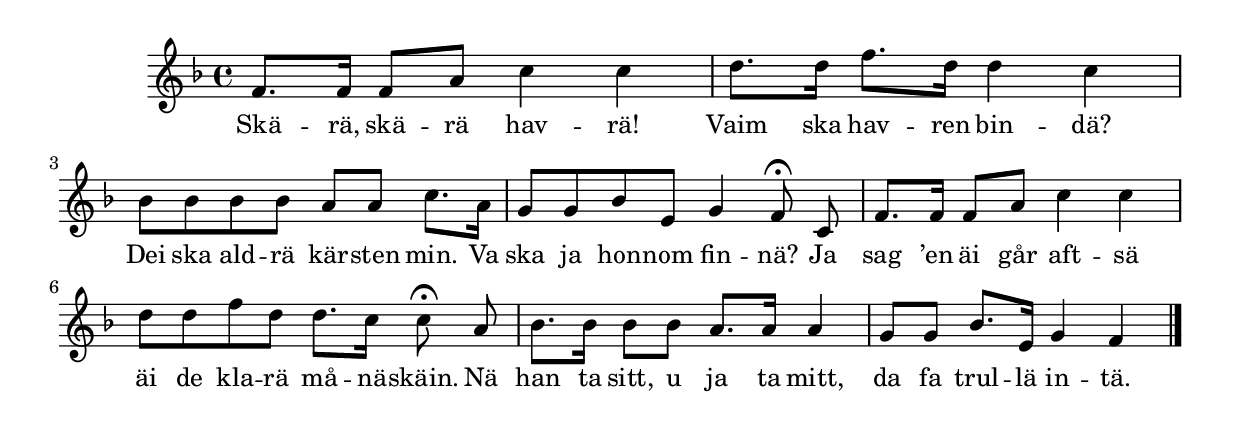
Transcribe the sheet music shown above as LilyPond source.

{
\time 4/4
\key f \major

 f'8. f'16 f'8 a' c''4 c''  | 
 d''8. d''16 f''8. d''16 d''4 c''  | \break
 bes'8 bes' bes' bes' a' a' c''8. a'16  | 
 g'8 g' bes' e' g'4 f'8-\fermata\noBeam c'  | 
 f'8. f'16 f'8 a' c''4 c''  | 
 d''8 d'' f'' d'' d''8. c''16 c''8-\fermata\noBeam a'  | 
 bes'8. bes'16 bes'8 bes' a'8. a'16 a'4  | 
 g'8 g' bes'8. e'16 g'4 f' \bar "|." |
 }
 \addlyrics {
     Skä -- rä, skä -- rä hav -- rä! Vaim ska hav -- ren bin -- dä? Dei ska ald -- rä kär -- sten min. Va
     ska ja hon -- nom fin -- nä? Ja sag ’en äi går aft -- sä
     äi de kla -- rä må -- nä -- skäin. Nä han ta sitt, u ja ta mitt,
     da fa trul -- lä in -- tä.
}
